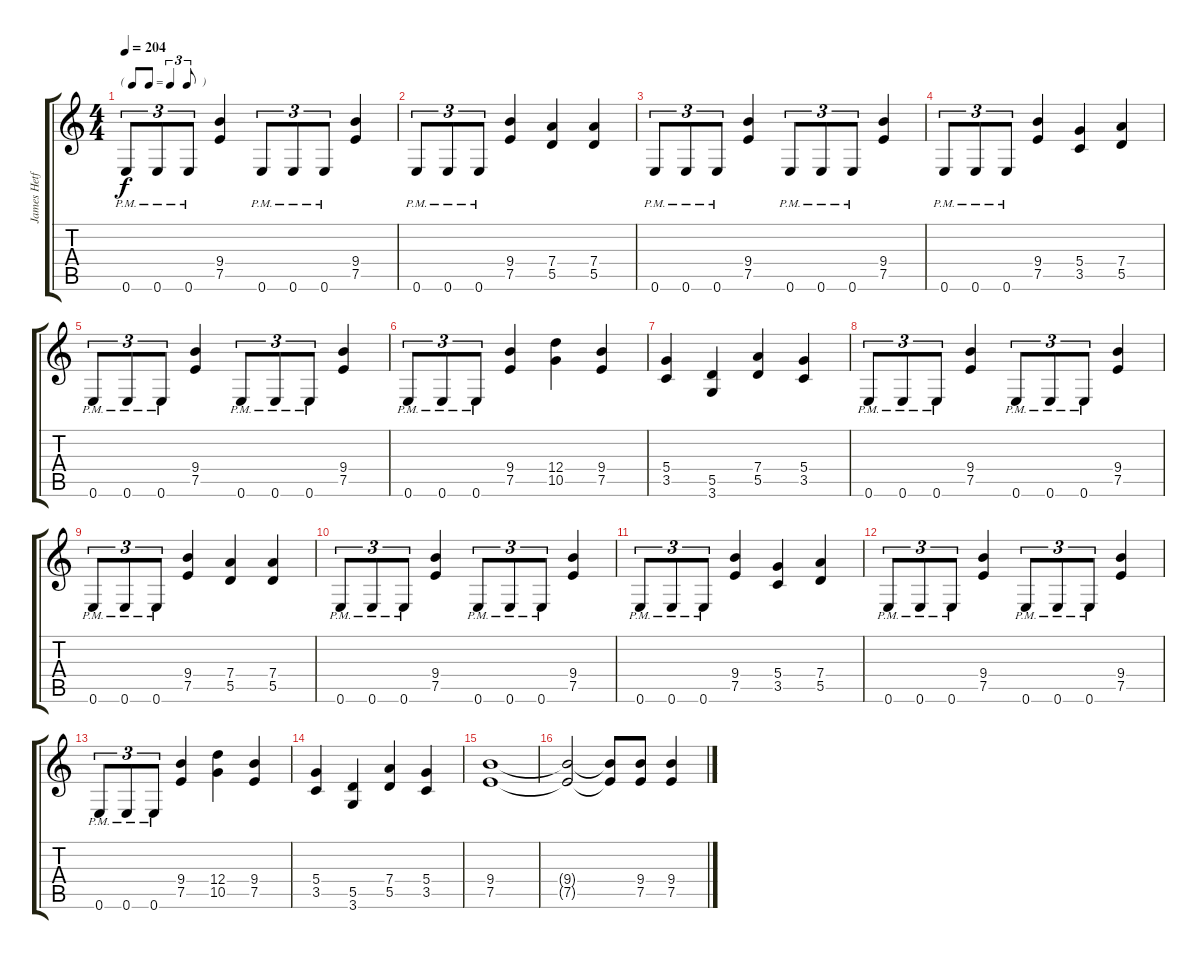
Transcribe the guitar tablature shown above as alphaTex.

\track ("James Hetfield" "James Hetf") {instrument distortionguitar}
\staff {score tabs}
\tuning (E4 B3 G3 D3 A2 E2) {hide}
\ts (4 4)
\tf triplet8th
\tempo 204
\clef g2
\ks c
0.6{pm}.8{tu (3 2) dy f} 0.6{pm}.8{tu (3 2)} 0.6{pm}.8{tu (3 2)} (9.4 7.5).4 0.6{pm}.8{tu (3 2)} 0.6{pm}.8{tu (3 2)} 0.6{pm}.8{tu (3 2)} (9.4 7.5).4 |
0.6{pm}.8{tu (3 2)} 0.6{pm}.8{tu (3 2)} 0.6{pm}.8{tu (3 2)} (9.4 7.5).4 (7.4 5.5).4 (7.4 5.5).4 |
0.6{pm}.8{tu (3 2)} 0.6{pm}.8{tu (3 2)} 0.6{pm}.8{tu (3 2)} (9.4 7.5).4 0.6{pm}.8{tu (3 2)} 0.6{pm}.8{tu (3 2)} 0.6{pm}.8{tu (3 2)} (9.4 7.5).4 |
0.6{pm}.8{tu (3 2)} 0.6{pm}.8{tu (3 2)} 0.6{pm}.8{tu (3 2)} (9.4 7.5).4 (5.4 3.5).4 (7.4 5.5).4 |
0.6{pm}.8{tu (3 2)} 0.6{pm}.8{tu (3 2)} 0.6{pm}.8{tu (3 2)} (9.4 7.5).4 0.6{pm}.8{tu (3 2)} 0.6{pm}.8{tu (3 2)} 0.6{pm}.8{tu (3 2)} (9.4 7.5).4 |
0.6{pm}.8{tu (3 2)} 0.6{pm}.8{tu (3 2)} 0.6{pm}.8{tu (3 2)} (9.4 7.5).4 (12.4 10.5).4 (9.4 7.5).4 |
(5.4 3.5).4 (5.5 3.6).4 (7.4 5.5).4 (5.4 3.5).4 |
0.6{pm}.8{tu (3 2)} 0.6{pm}.8{tu (3 2)} 0.6{pm}.8{tu (3 2)} (9.4 7.5).4 0.6{pm}.8{tu (3 2)} 0.6{pm}.8{tu (3 2)} 0.6{pm}.8{tu (3 2)} (9.4 7.5).4 |
0.6{pm}.8{tu (3 2)} 0.6{pm}.8{tu (3 2)} 0.6{pm}.8{tu (3 2)} (9.4 7.5).4 (7.4 5.5).4 (7.4 5.5).4 |
0.6{pm}.8{tu (3 2)} 0.6{pm}.8{tu (3 2)} 0.6{pm}.8{tu (3 2)} (9.4 7.5).4 0.6{pm}.8{tu (3 2)} 0.6{pm}.8{tu (3 2)} 0.6{pm}.8{tu (3 2)} (9.4 7.5).4 |
0.6{pm}.8{tu (3 2)} 0.6{pm}.8{tu (3 2)} 0.6{pm}.8{tu (3 2)} (9.4 7.5).4 (5.4 3.5).4 (7.4 5.5).4 |
0.6{pm}.8{tu (3 2)} 0.6{pm}.8{tu (3 2)} 0.6{pm}.8{tu (3 2)} (9.4 7.5).4 0.6{pm}.8{tu (3 2)} 0.6{pm}.8{tu (3 2)} 0.6{pm}.8{tu (3 2)} (9.4 7.5).4 |
0.6{pm}.8{tu (3 2)} 0.6{pm}.8{tu (3 2)} 0.6{pm}.8{tu (3 2)} (9.4 7.5).4 (12.4 10.5).4 (9.4 7.5).4 |
(5.4 3.5).4 (5.5 3.6).4 (7.4 5.5).4 (5.4 3.5).4 |
(9.4 7.5).1 |
(9.4{t} 7.5{t}).2 (9.4{t} 7.5{t}).8 (9.4 7.5).8 (9.4 7.5).4
